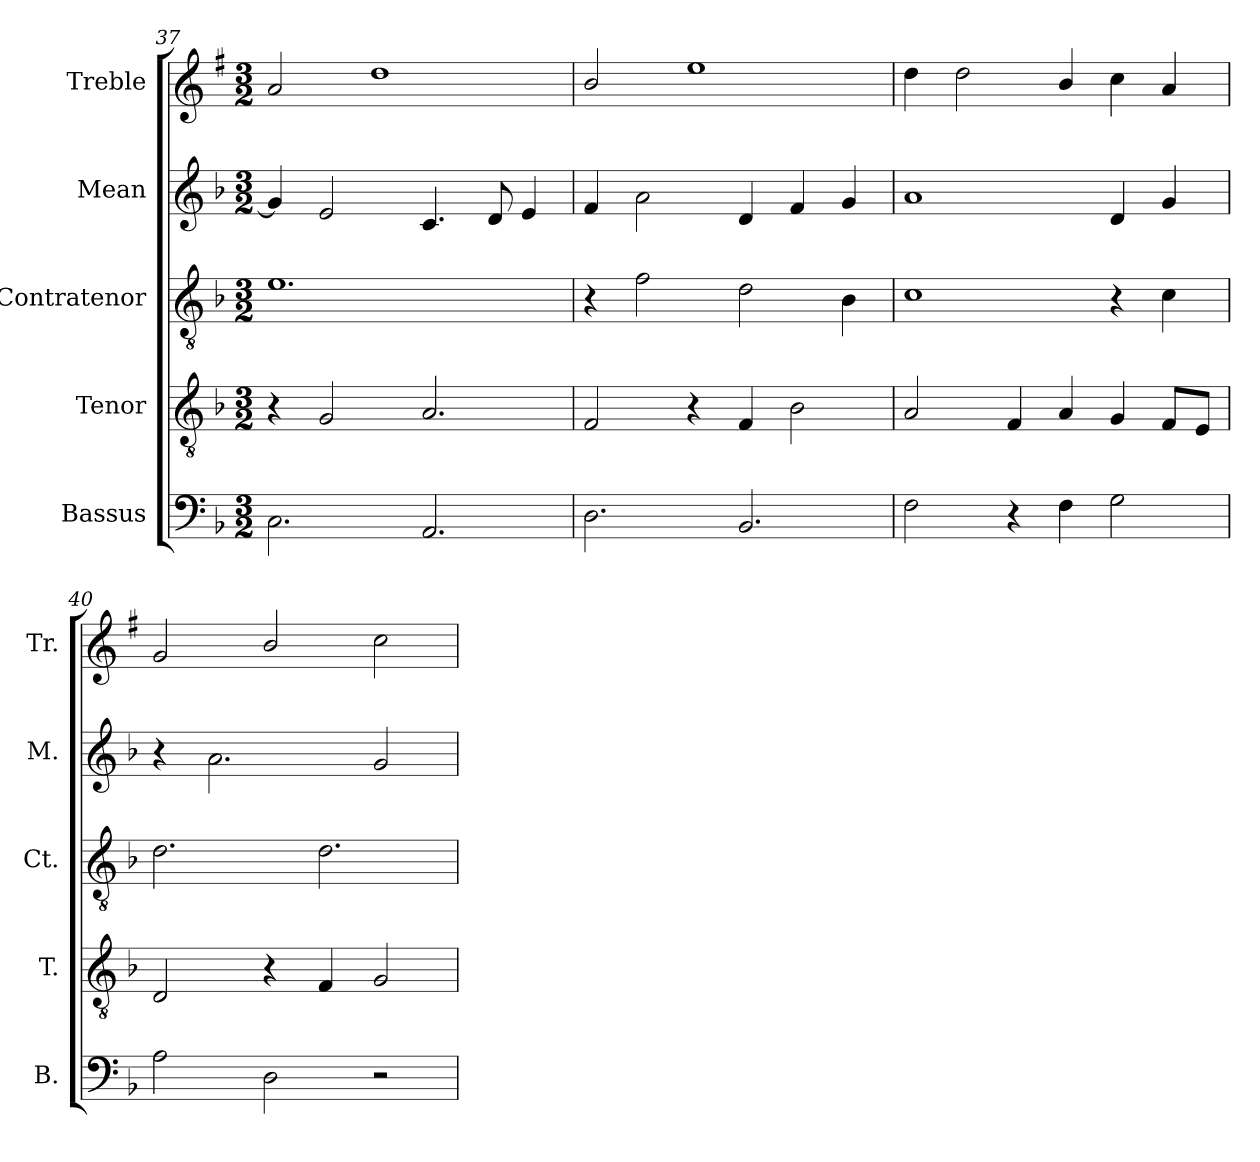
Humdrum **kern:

**kern	**kern	**kern	**kern	**kern
*part5	*part4	*part3	*part2	*part1
*staff5	*staff4	*staff3	*staff2	*staff1
*I"Bassus	*I"Tenor	*I"Contratenor	*I"Mean	*I"Treble
*I'B.	*I'T.	*I'Ct.	*I'M.	*I'Tr.
*clefF4	*clefGv2	*clefGv2	*clefG2	*clefG2
*ITrd7c12	*	*	*	*ITrd1c2
*k[b-]	*k[b-]	*k[b-]	*k[b-]	*k[b-]
*F:	*F:	*F:	*F:	*F:
*M3/2	*M3/2	*M3/2	*M3/2	*M3/2
=37	=37	=37	=37	=37
2.CC\	4r	1.e	4g/]	2g/
.	2G/	.	2e/	.
.	.	.	.	1cc
2.AAA/	2.A/	.	4.c/	.
.	.	.	8d/	.
.	.	.	4e/	.
=38	=38	=38	=38	=38
2.DD\	2F/	4r	4f/	2a/
.	.	2f\	2a\	.
.	4r	.	.	1dd
2.BBB-/	4F/	2d\	4d/	.
.	2B-\	.	4f/	.
.	.	4B-\	4g/	.
=39	=39	=39	=39	=39
2FF\	2A/	1c	1a	4cc\
.	.	.	.	2cc\
4r	4F/	.	.	.
4FF\	4A/	.	.	4a/
2GG\	4G/	4r	4d/	4b-\
.	8F/L	4c\	4g/	4g/
.	8E/J	.	.	.
=40	=40	=40	=40	=40
2AA\	2D/	2.d\	4r	2f/
.	.	.	2.a\	.
2DD\	4r	.	.	2a/
.	4F/	2.d\	.	.
2r	2G/	.	2g/	2b-\
=	=	=	=	=
*-	*-	*-	*-	*-
